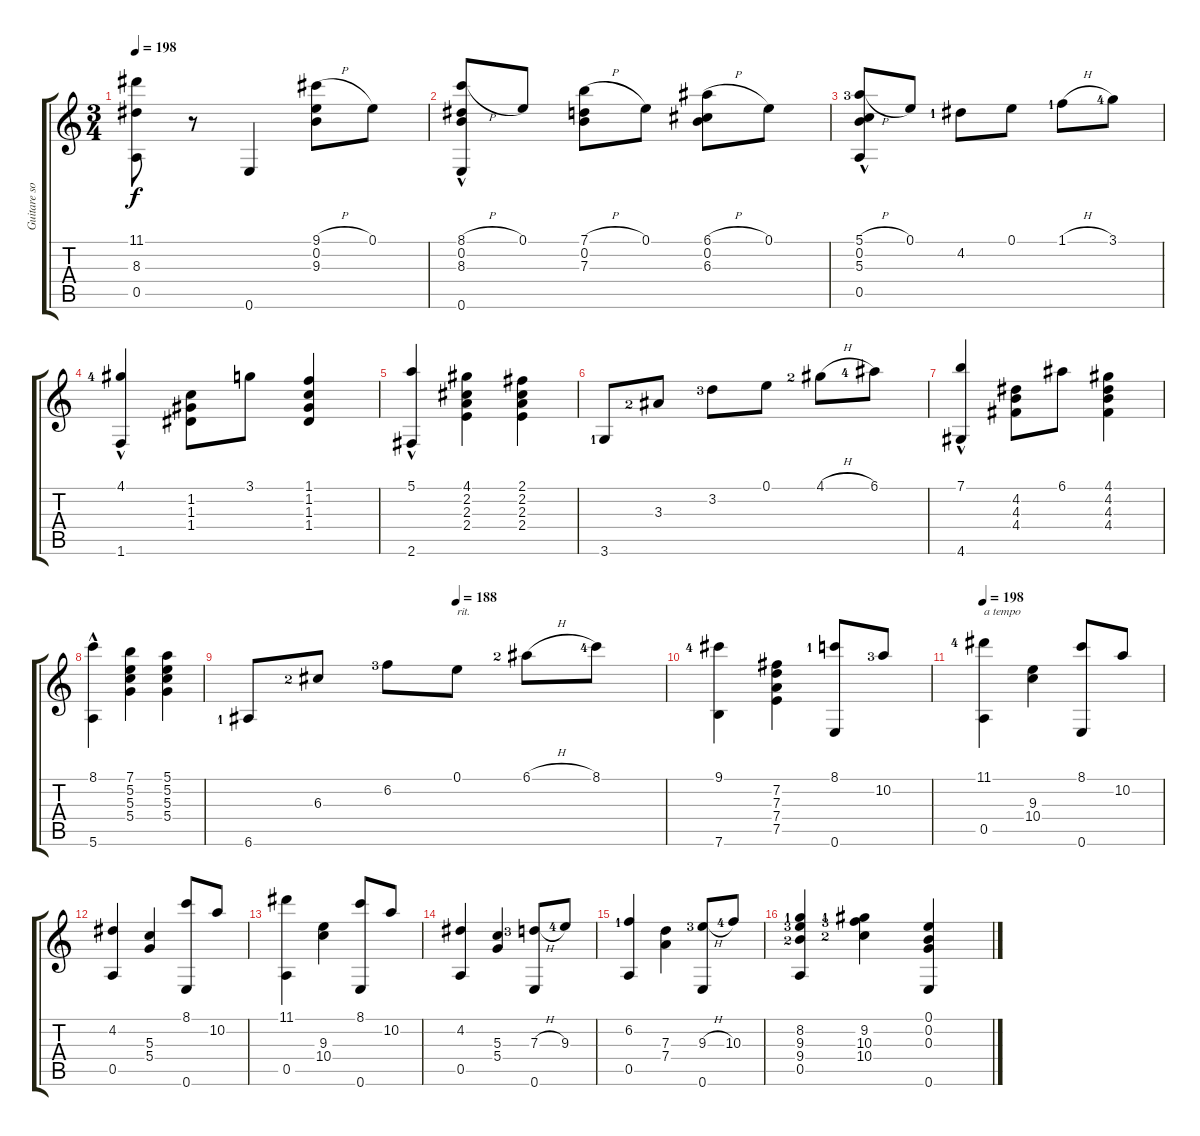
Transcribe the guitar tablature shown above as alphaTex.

\track ("Guitare solo" "Guitare so") {instrument acousticguitarnylon}
\staff {score tabs}
\tuning (E4 B3 G3 D3 A2 E2) {hide}
\ts (3 4)
\tempo 198
\clef g2
\ks c
(11.1 8.3 0.5).8{dy f} r.8 0.6.4 (9.1{h} 0.2 9.3).8 0.1.8 |
(8.1{h} 0.2 8.3 0.6{hac}).8 0.1.8 (7.1{h} 0.2 7.3).8 0.1.8 (6.1{h} 0.2 6.3).8 0.1.8 |
(5.1{h lf 4} 0.2 5.3 0.5{hac}).8 0.1.8 4.2{lf 2}.8 0.1.8 1.1{h lf 2}.8 3.1{lf 5}.8 |
(4.1{hac lf 5} 1.6{hac}).4 (1.2 1.3 1.4).8 3.1.8 (1.1 1.2 1.3 1.4).4 |
(5.1 2.6{hac}).4 (4.1 2.2 2.3 2.4).4 (2.1 2.2 2.3 2.4).4 |
3.6{lf 2}.8 3.3{lf 3}.8 3.2{lf 4}.8 0.1.8 4.1{h lf 3}.8 6.1{lf 5}.8 |
(7.1 4.6{hac}).4 (4.2 4.3 4.4).8 6.1.8 (4.1 4.2 4.3 4.4).4 |
(8.1 5.6{hac}).4 (7.1 5.2 5.3 5.4).4 (5.1 5.2 5.3 5.4).4 |
\tempo (188 0.5)
6.6{lf 2}.8 6.3{lf 3}.8 6.2{lf 4}.8 0.1.8{txt "rit."} 6.1{h lf 3}.8 8.1{lf 5}.8 |
(9.1{lf 5} 7.6).4 (7.2 7.3 7.4 7.5).4 (8.1{lf 2} 0.6).8 10.2{lf 4}.8 |
\tempo 198
(11.1{lf 5} 0.5).4{txt "a tempo"} (9.3 10.4).4 (8.1 0.6).8 10.2.8 |
(4.2 0.5).4 (5.3 5.4).4 (8.1 0.6).8 10.2.8 |
(11.1 0.5).4 (9.3 10.4).4 (8.1 0.6).8 10.2.8 |
(4.2 0.5).4 (5.3 5.4).4 (7.3{h lf 4} 0.6).8 9.3{lf 5}.8 |
(6.2{lf 2} 0.5).4 (7.3 7.4).4 (9.3{h lf 4} 0.6).8 10.3{lf 5}.8 |
(8.2{lf 2} 9.3{lf 4} 9.4{lf 3} 0.5).4 (9.2{lf 2} 10.3{lf 4} 10.4{lf 3}).4 (0.1 0.2 0.3 0.6).4
